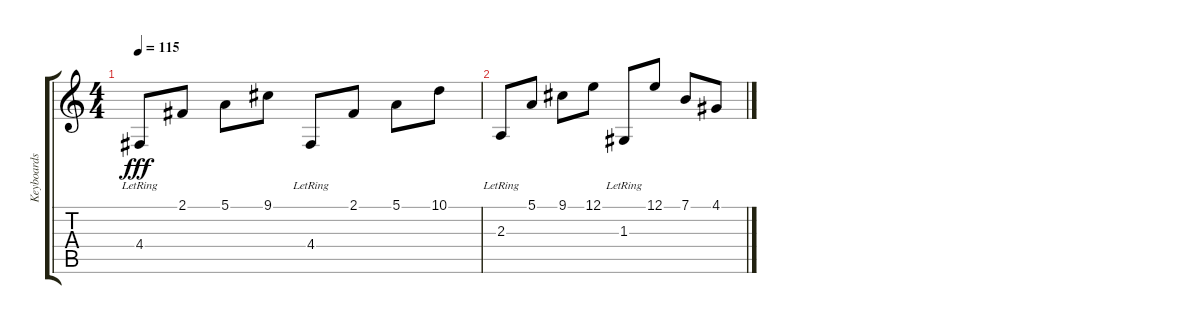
\track ("Keyboards 1" "Keyboards ") {instrument fx5brightness}
\staff {score tabs}
\tuning (E4 B3 G3 D3 A2 E2) {hide}
\ts (4 4)
\tempo 115
\clef g2
\ks c
4.4{lr}.8{dy fff instrument brightacousticpiano} 2.1.8 5.1.8 9.1.8 4.4{lr}.8 2.1.8 5.1.8 10.1.8 |
2.3{lr}.8 5.1.8 9.1.8 12.1.8 1.3{lr}.8 12.1.8 7.1.8 4.1.8
